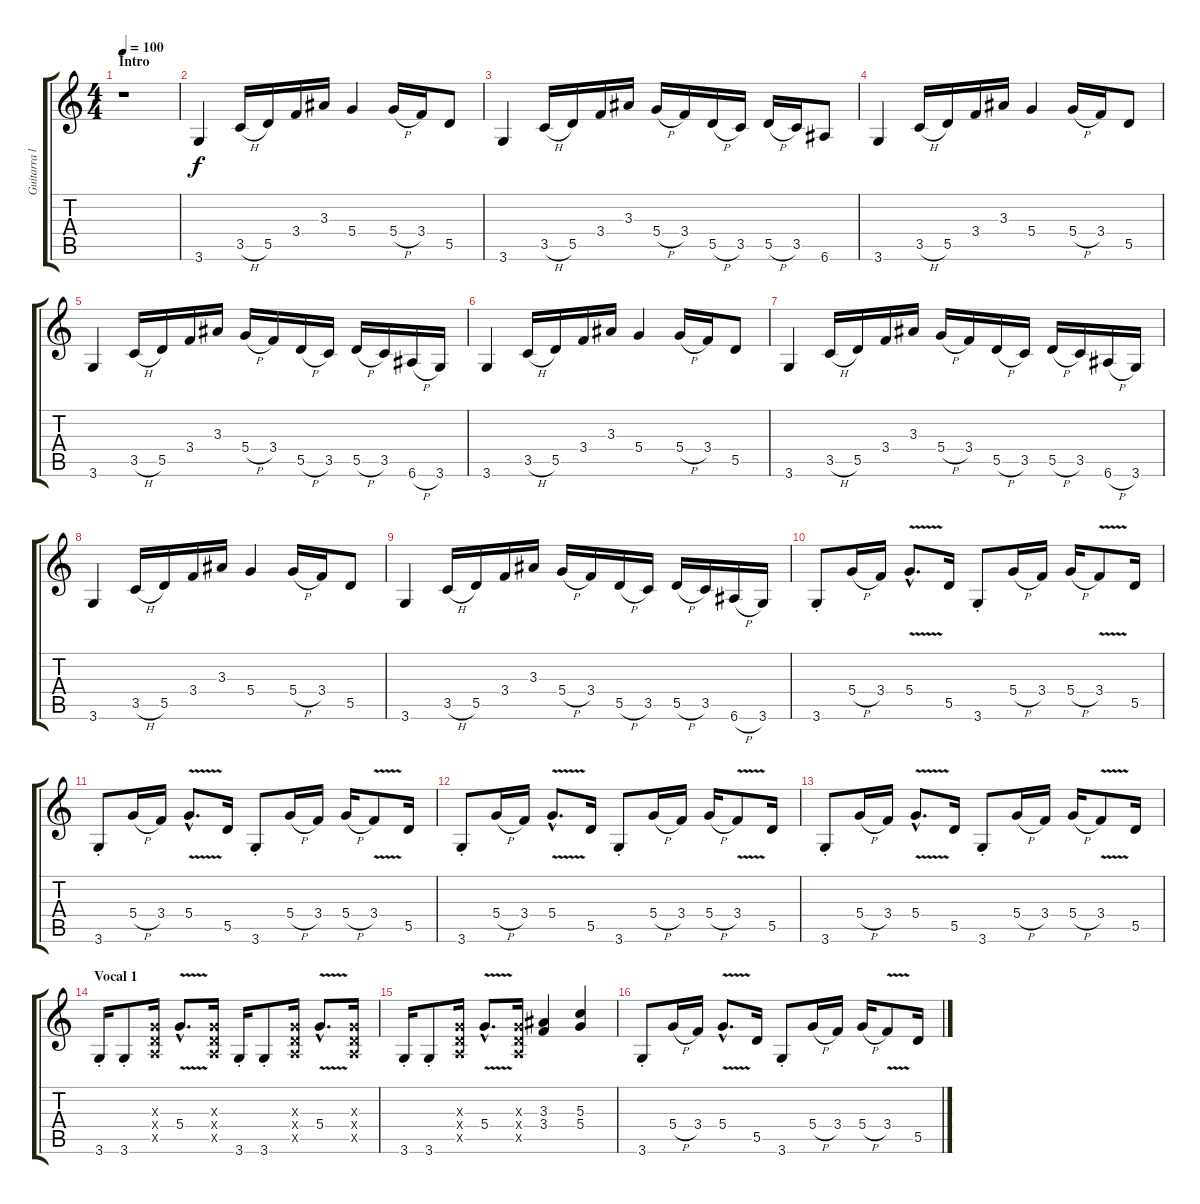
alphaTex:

\track ("Guitarra líder" "Guitarra l") {instrument distortionguitar}
\staff {score tabs}
\tuning (E4 B3 G3 D3 A2 E2) {hide}
\ts (4 4)
\section ("" "Intro")
\tempo 100
\clef g2
\ks c
r.1{dy f instrument distortionguitar} |
3.6.4 3.5{h}.16 5.5.16 3.4.16 3.3.16 5.4.4 5.4{h}.16 3.4.16 5.5.8 |
3.6.4 3.5{h}.16 5.5.16 3.4.16 3.3.16 5.4{h}.16 3.4.16 5.5{h}.16 3.5.16 5.5{h}.16 3.5.16 6.6.8 |
3.6.4 3.5{h}.16 5.5.16 3.4.16 3.3.16 5.4.4 5.4{h}.16 3.4.16 5.5.8 |
3.6.4 3.5{h}.16 5.5.16 3.4.16 3.3.16 5.4{h}.16 3.4.16 5.5{h}.16 3.5.16 5.5{h}.16 3.5.16 6.6{h}.16 3.6.16 |
3.6.4 3.5{h}.16 5.5.16 3.4.16 3.3.16 5.4.4 5.4{h}.16 3.4.16 5.5.8 |
3.6.4 3.5{h}.16 5.5.16 3.4.16 3.3.16 5.4{h}.16 3.4.16 5.5{h}.16 3.5.16 5.5{h}.16 3.5.16 6.6{h}.16 3.6.16 |
3.6.4 3.5{h}.16 5.5.16 3.4.16 3.3.16 5.4.4 5.4{h}.16 3.4.16 5.5.8 |
3.6.4 3.5{h}.16 5.5.16 3.4.16 3.3.16 5.4{h}.16 3.4.16 5.5{h}.16 3.5.16 5.5{h}.16 3.5.16 6.6{h}.16 3.6.16 |
3.6{st}.8 5.4{h}.16 3.4.16 5.4{v hac}.8{d} 5.5.16 3.6{st}.8 5.4{h}.16 3.4.16 5.4{h}.16 3.4{v}.8 5.5.16 |
3.6{st}.8 5.4{h}.16 3.4.16 5.4{v hac}.8{d} 5.5.16 3.6{st}.8 5.4{h}.16 3.4.16 5.4{h}.16 3.4{v}.8 5.5.16 |
3.6{st}.8 5.4{h}.16 3.4.16 5.4{v hac}.8{d} 5.5.16 3.6{st}.8 5.4{h}.16 3.4.16 5.4{h}.16 3.4{v}.8 5.5.16 |
3.6{st}.8 5.4{h}.16 3.4.16 5.4{v hac}.8{d} 5.5.16 3.6{st}.8 5.4{h}.16 3.4.16 5.4{h}.16 3.4{v}.8 5.5.16 |
\section ("" "Vocal 1")
3.6{st}.16 3.6{st}.8 (0.3{x} 0.4{x} 0.5{x}).16 5.4{v hac}.8{d} (0.3{x} 0.4{x} 0.5{x}).16 3.6{st}.16 3.6{st}.8 (0.3{x} 0.4{x} 0.5{x}).16 5.4{v hac}.8{d} (0.3{x} 0.4{x} 0.5{x}).16 |
3.6{st}.16 3.6{st}.8 (0.3{x} 0.4{x} 0.5{x}).16 5.4{v hac}.8{d} (0.3{x} 0.4{x} 0.5{x}).16 (3.3 3.4).4 (5.3 5.4).4 |
3.6{st}.8 5.4{h}.16 3.4.16 5.4{v hac}.8{d} 5.5.16 3.6{st}.8 5.4{h}.16 3.4.16 5.4{h}.16 3.4{v}.8 5.5.16
